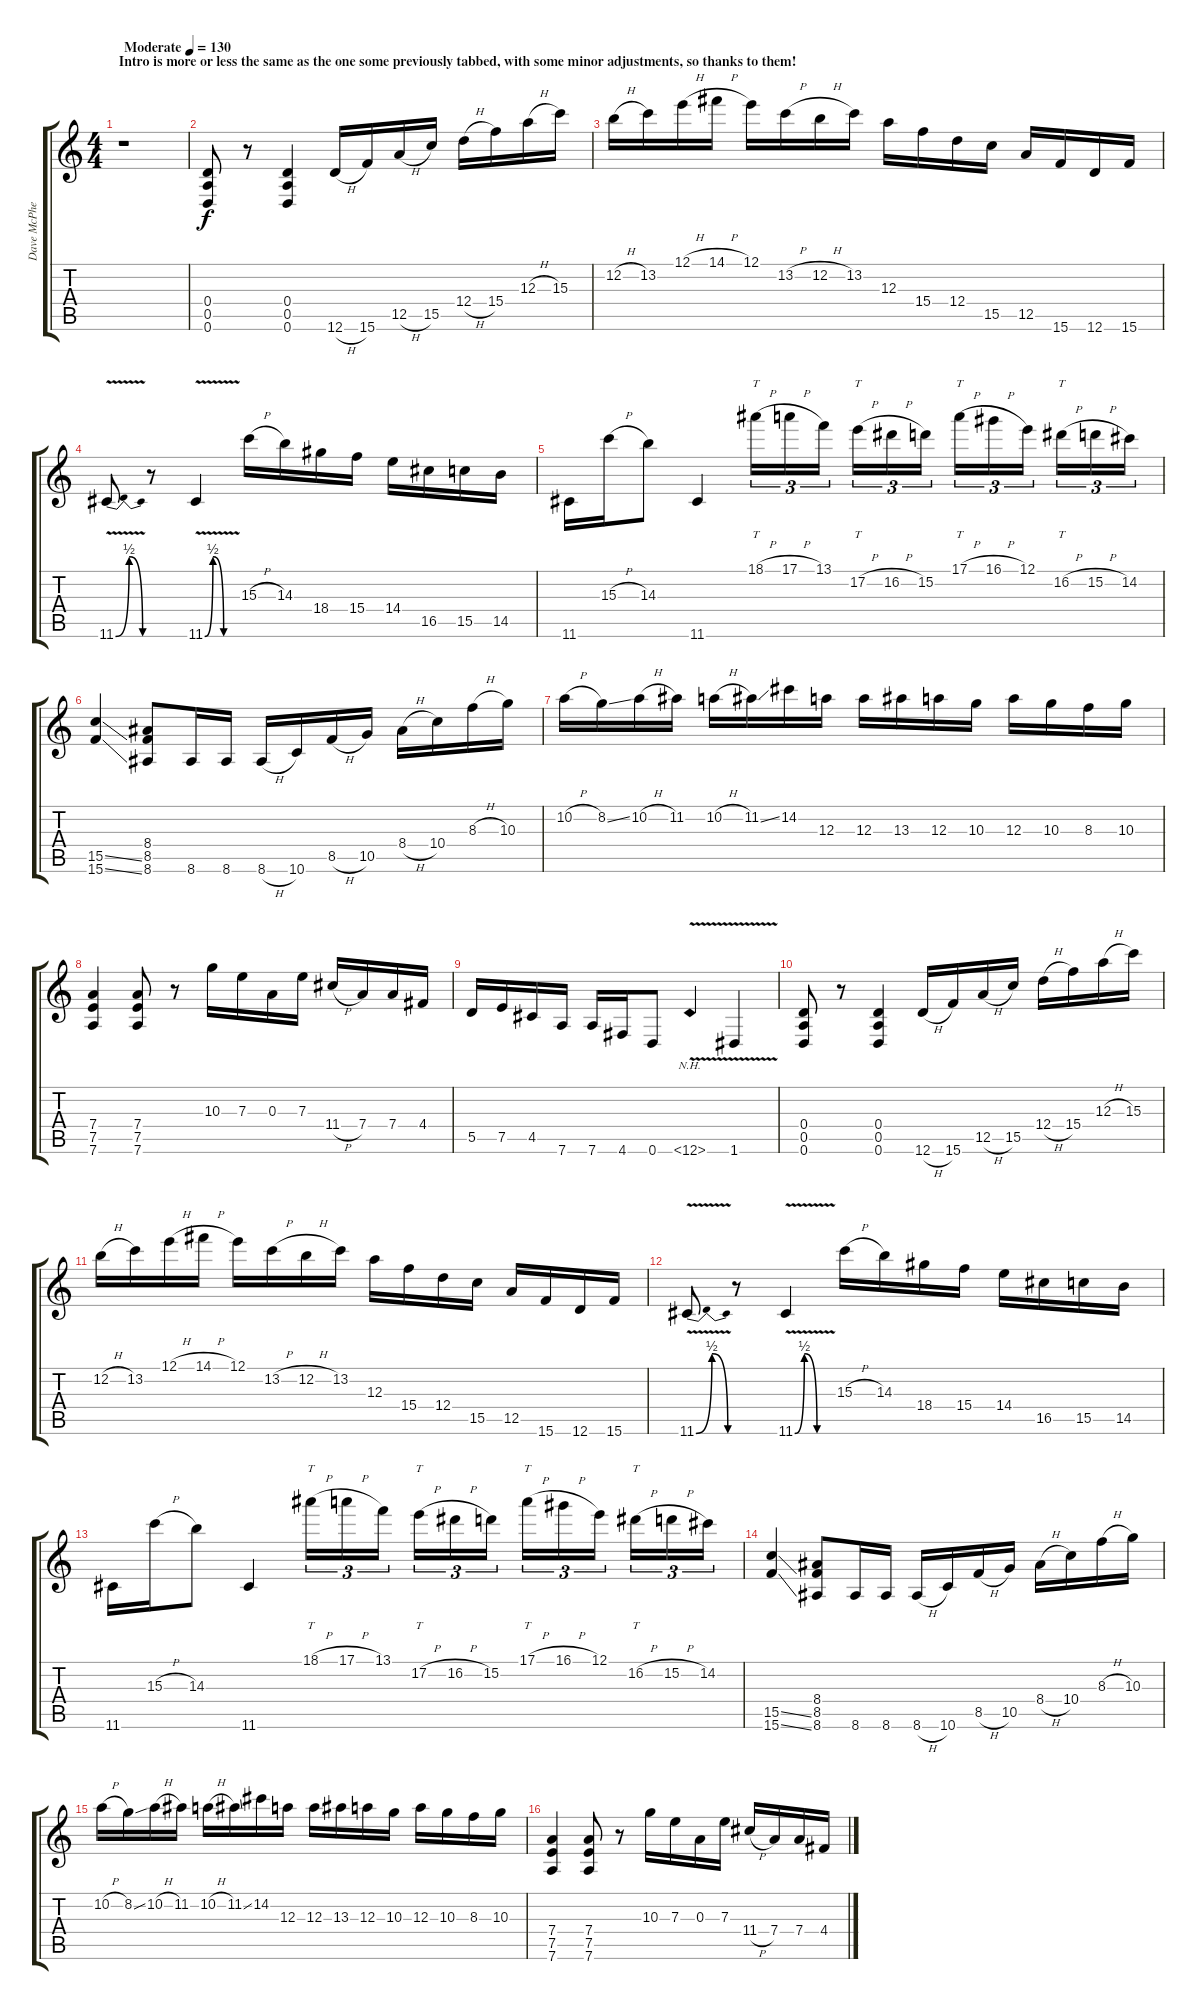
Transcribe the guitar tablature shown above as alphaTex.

\track ("Dave McPherson" "Dave McPhe") {instrument distortionguitar}
\staff {score tabs}
\tuning (E4 B3 A3 D3 A2 D2) {hide}
\ts (4 4)
\section ("" "Intro is more or less the same as the one some previously tabbed, with some minor adjustments, so thanks to them!")
\tempo (130 "Moderate")
\clef g2
\ks c
r.1{dy f instrument distortionguitar} |
(0.4 0.5 0.6).8 r.8 (0.4 0.5 0.6).4 12.6{h}.16 15.6.16 12.5{h}.16 15.5.16 12.4{h}.16 15.4.16 12.3{h}.16 15.3.16 |
12.2{h}.16 13.2.16 12.1{h}.16 14.1{h}.16 12.1.16 13.2{h}.16 12.2{h}.16 13.2.16 12.3.16 15.4.16 12.4.16 15.5.16 12.5.16 15.6.16 12.6.16 15.6.16 |
11.6{be (bendrelease 0 0 30 2 30 2 60 0) v}.8 r.8 11.6{be (custom 0 0 15 2 35 0 60 0) v}.4 15.3{h}.16 14.3.16 18.4.16 15.4.16 14.4.16 16.5.16 15.5.16 14.5.16 |
11.6.16 15.3{h}.16 14.3.8 11.6.4 18.1{h}.16{tt tu (3 2)} 17.1{h}.16{tu (3 2)} 13.1.16{tu (3 2)} 17.2{h}.16{tt tu (3 2)} 16.2{h}.16{tu (3 2)} 15.2.16{tu (3 2)} 17.1{h}.16{tt tu (3 2)} 16.1{h}.16{tu (3 2)} 12.1.16{tu (3 2)} 16.2{h}.16{tt tu (3 2)} 15.2{h}.16{tu (3 2)} 14.2.16{tu (3 2)} |
(15.5{ss} 15.6{ss}).4 (8.4 8.5 8.6).8 8.6.16 8.6.16 8.6{h}.16 10.6.16 8.5{h}.16 10.5.16 8.4{h}.16 10.4.16 8.3{h}.16 10.3.16 |
10.2{h}.16 8.2{ss}.16 10.2{h}.16 11.2.16 10.2{h}.16 11.2{ss}.16 14.2.16 12.3.16 12.3.16 13.3.16 12.3.16 10.3.16 12.3.16 10.3.16 8.3.16 10.3.16 |
(7.4 7.5 7.6).4 (7.4 7.5 7.6).8 r.8 10.3.16 7.3.16 0.3.16 7.3.16 11.4{h}.16 7.4.16 7.4.16 4.4.16 |
5.5.16 7.5.16 4.5.16 7.6.16 7.6.16 4.6.16 0.6.8 6.6{nh v}.4 1.6{v}.4 |
(0.4 0.5 0.6).8 r.8 (0.4 0.5 0.6).4 12.6{h}.16 15.6.16 12.5{h}.16 15.5.16 12.4{h}.16 15.4.16 12.3{h}.16 15.3.16 |
12.2{h}.16 13.2.16 12.1{h}.16 14.1{h}.16 12.1.16 13.2{h}.16 12.2{h}.16 13.2.16 12.3.16 15.4.16 12.4.16 15.5.16 12.5.16 15.6.16 12.6.16 15.6.16 |
11.6{be (bendrelease 0 0 30 2 30 2 60 0) v}.8 r.8 11.6{be (custom 0 0 15 2 35 0 60 0) v}.4 15.3{h}.16 14.3.16 18.4.16 15.4.16 14.4.16 16.5.16 15.5.16 14.5.16 |
11.6.16 15.3{h}.16 14.3.8 11.6.4 18.1{h}.16{tt tu (3 2)} 17.1{h}.16{tu (3 2)} 13.1.16{tu (3 2)} 17.2{h}.16{tt tu (3 2)} 16.2{h}.16{tu (3 2)} 15.2.16{tu (3 2)} 17.1{h}.16{tt tu (3 2)} 16.1{h}.16{tu (3 2)} 12.1.16{tu (3 2)} 16.2{h}.16{tt tu (3 2)} 15.2{h}.16{tu (3 2)} 14.2.16{tu (3 2)} |
(15.5{ss} 15.6{ss}).4 (8.4 8.5 8.6).8 8.6.16 8.6.16 8.6{h}.16 10.6.16 8.5{h}.16 10.5.16 8.4{h}.16 10.4.16 8.3{h}.16 10.3.16 |
10.2{h}.16 8.2{ss}.16 10.2{h}.16 11.2.16 10.2{h}.16 11.2{ss}.16 14.2.16 12.3.16 12.3.16 13.3.16 12.3.16 10.3.16 12.3.16 10.3.16 8.3.16 10.3.16 |
(7.4 7.5 7.6).4 (7.4 7.5 7.6).8 r.8 10.3.16 7.3.16 0.3.16 7.3.16 11.4{h}.16 7.4.16 7.4.16 4.4.16
